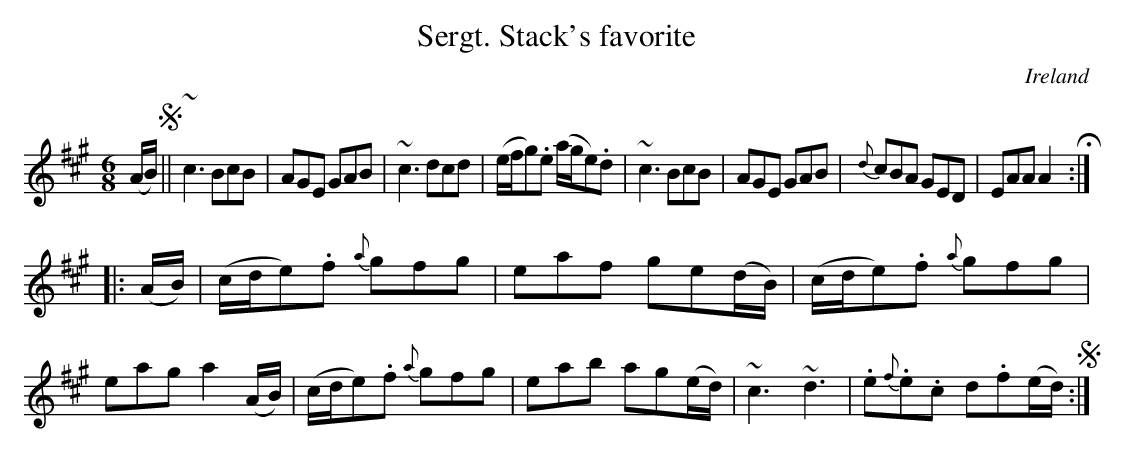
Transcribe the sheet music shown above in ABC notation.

X:1
T:Sergt. Stack's favorite
O:Ireland
M:6/8
L:1/8
K:A
(A/B/)S||~c3 BcB|AGE GAB|~c3 dcd|(e/f/g).e (a/g/e).d|~c3 BcB|AGE GAB|{d}cBA GED|EAA A2 H:|
|:(A/B/)|(c/d/e).f {a}gfg|eaf ge(d/B/)|(c/d/e).f {a}gfg|eag a2(A/B/)|(c/d/e).f {a}gfg|eab ag(e/d/)|~c3 ~d3|.e{f}.e.c d.f(e/d/)S:|
